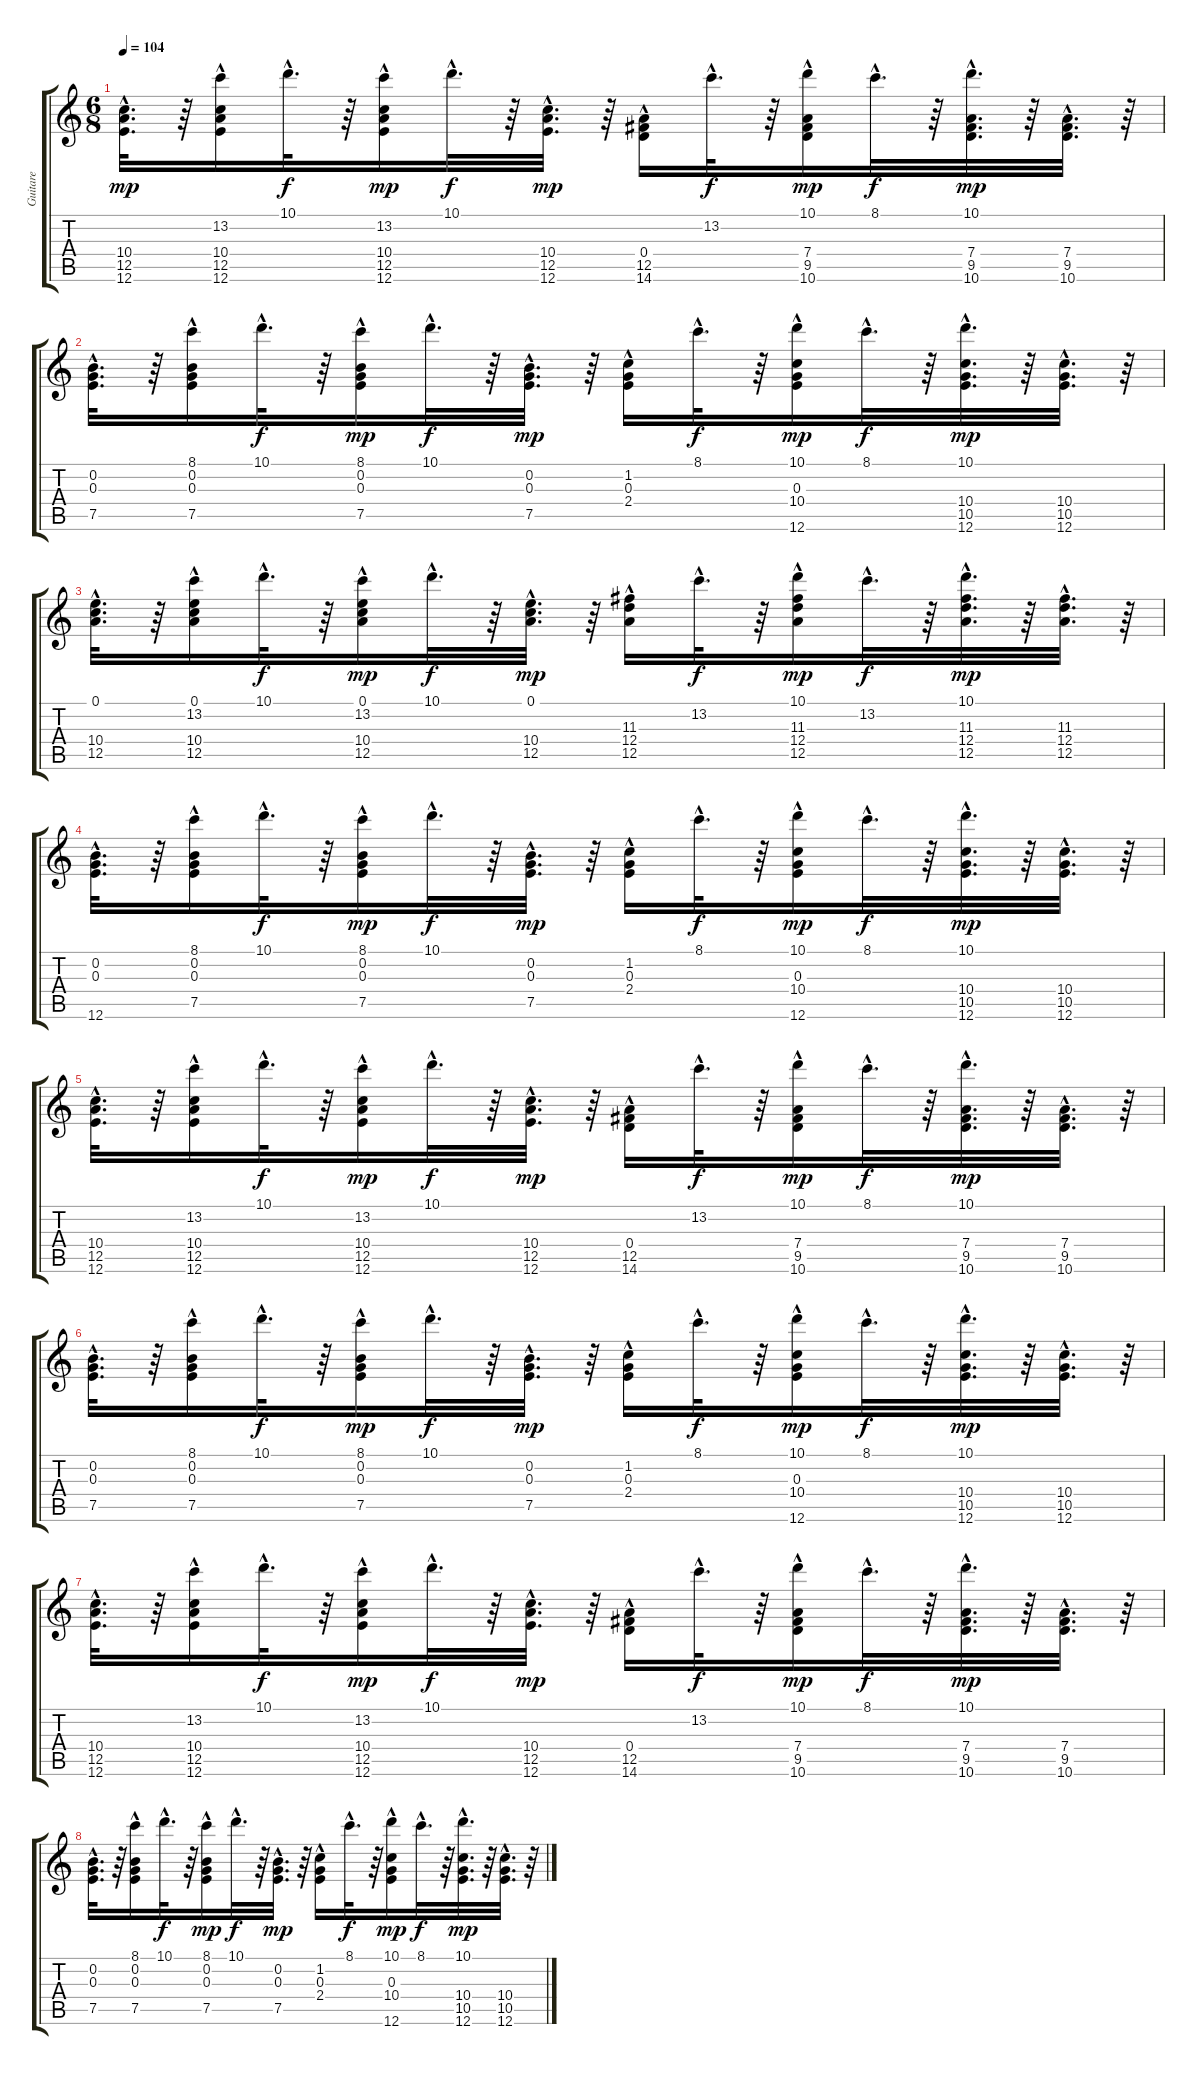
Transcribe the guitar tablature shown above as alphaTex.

\track ("Guitare" "Guitare") {instrument acousticguitarnylon}
\staff {score tabs}
\tuning (E4 B3 G3 D3 A2 E2) {hide}
\ts (6 8)
\tempo 104
\clef g2
\ks c
(10.4{hac} 12.5{hac} 12.6{hac}).32{d dy mp} r.64 (13.2{hac} 10.4 12.5 12.6{hac}).16 10.1{hac}.32{d dy f} r.64 (13.2{hac} 10.4{hac} 12.5 12.6).16{dy mp} 10.1{hac}.32{d dy f} r.64 (10.4{hac} 12.5{hac} 12.6{hac}).32{d dy mp} r.64 (0.4 12.5{hac} 14.6).16 13.2{hac}.32{d dy f} r.64 (10.1{hac} 7.4{hac} 9.5 10.6).16{dy mp} 8.1{hac}.32{d dy f} r.64 (10.1{hac} 7.4{hac} 9.5{hac} 10.6{hac}).32{d dy mp} r.64 (7.4{hac} 9.5{hac} 10.6{hac}).32{d} r.64 |
(0.2{hac} 0.3{hac} 7.5{hac}).32{d} r.64 (8.1{hac} 0.2{hac} 0.3 7.5).16 10.1{hac}.32{d dy f} r.64 (8.1{hac} 0.2{hac} 0.3 7.5).16{dy mp} 10.1{hac}.32{d dy f} r.64 (0.2{hac} 0.3{hac} 7.5{hac}).32{d dy mp} r.64 (1.2{hac} 0.3 2.4).16 8.1{hac}.32{d dy f} r.64 (10.1{hac} 0.3 10.4{hac} 12.6).16{dy mp} 8.1{hac}.32{d dy f} r.64 (10.1{hac} 10.4{hac} 10.5{hac} 12.6{hac}).32{d dy mp} r.64 (10.4{hac} 10.5{hac} 12.6{hac}).32{d} r.64 |
(0.1{hac} 10.4{hac} 12.5{hac}).32{d} r.64 (0.1{hac} 13.2{hac} 10.4 12.5).16 10.1{hac}.32{d dy f} r.64 (0.1 13.2{hac} 10.4{hac} 12.5).16{dy mp} 10.1{hac}.32{d dy f} r.64 (0.1{hac} 10.4{hac} 12.5{hac}).32{d dy mp} r.64 (11.3 12.4 12.5{hac}).16 13.2{hac}.32{d dy f} r.64 (10.1{hac} 11.3 12.4 12.5{hac}).16{dy mp} 13.2{hac}.32{d dy f} r.64 (10.1{hac} 11.3{hac} 12.4{hac} 12.5{hac}).32{d dy mp} r.64 (11.3{hac} 12.4{hac} 12.5{hac}).32{d} r.64 |
(0.2{hac} 0.3{hac} 12.6{hac}).32{d} r.64 (8.1{hac} 0.2{hac} 0.3 7.5).16 10.1{hac}.32{d dy f} r.64 (8.1{hac} 0.2{hac} 0.3 7.5).16{dy mp} 10.1{hac}.32{d dy f} r.64 (0.2{hac} 0.3{hac} 7.5{hac}).32{d dy mp} r.64 (1.2{hac} 0.3 2.4).16 8.1{hac}.32{d dy f} r.64 (10.1{hac} 0.3 10.4{hac} 12.6).16{dy mp} 8.1{hac}.32{d dy f} r.64 (10.1{hac} 10.4{hac} 10.5{hac} 12.6{hac}).32{d dy mp} r.64 (10.4{hac} 10.5{hac} 12.6{hac}).32{d} r.64 |
(10.4{hac} 12.5{hac} 12.6{hac}).32{d} r.64 (13.2{hac} 10.4 12.5 12.6{hac}).16 10.1{hac}.32{d dy f} r.64 (13.2{hac} 10.4{hac} 12.5 12.6).16{dy mp} 10.1{hac}.32{d dy f} r.64 (10.4{hac} 12.5{hac} 12.6{hac}).32{d dy mp} r.64 (0.4 12.5{hac} 14.6).16 13.2{hac}.32{d dy f} r.64 (10.1{hac} 7.4{hac} 9.5 10.6).16{dy mp} 8.1{hac}.32{d dy f} r.64 (10.1{hac} 7.4{hac} 9.5{hac} 10.6{hac}).32{d dy mp} r.64 (7.4{hac} 9.5{hac} 10.6{hac}).32{d} r.64 |
(0.2{hac} 0.3{hac} 7.5{hac}).32{d} r.64 (8.1{hac} 0.2{hac} 0.3 7.5).16 10.1{hac}.32{d dy f} r.64 (8.1{hac} 0.2{hac} 0.3 7.5).16{dy mp} 10.1{hac}.32{d dy f} r.64 (0.2{hac} 0.3{hac} 7.5{hac}).32{d dy mp} r.64 (1.2{hac} 0.3 2.4).16 8.1{hac}.32{d dy f} r.64 (10.1{hac} 0.3 10.4{hac} 12.6).16{dy mp} 8.1{hac}.32{d dy f} r.64 (10.1{hac} 10.4{hac} 10.5{hac} 12.6{hac}).32{d dy mp} r.64 (10.4{hac} 10.5{hac} 12.6{hac}).32{d} r.64 |
(10.4{hac} 12.5{hac} 12.6{hac}).32{d} r.64 (13.2{hac} 10.4 12.5 12.6{hac}).16 10.1{hac}.32{d dy f} r.64 (13.2{hac} 10.4{hac} 12.5 12.6).16{dy mp} 10.1{hac}.32{d dy f} r.64 (10.4{hac} 12.5{hac} 12.6{hac}).32{d dy mp} r.64 (0.4 12.5{hac} 14.6).16 13.2{hac}.32{d dy f} r.64 (10.1{hac} 7.4{hac} 9.5 10.6).16{dy mp} 8.1{hac}.32{d dy f} r.64 (10.1{hac} 7.4{hac} 9.5{hac} 10.6{hac}).32{d dy mp} r.64 (7.4{hac} 9.5{hac} 10.6{hac}).32{d} r.64 |
(0.2{hac} 0.3{hac} 7.5{hac}).32{d} r.64 (8.1{hac} 0.2{hac} 0.3 7.5).16 10.1{hac}.32{d dy f} r.64 (8.1{hac} 0.2{hac} 0.3 7.5).16{dy mp} 10.1{hac}.32{d dy f} r.64 (0.2{hac} 0.3{hac} 7.5{hac}).32{d dy mp} r.64 (1.2{hac} 0.3 2.4).16 8.1{hac}.32{d dy f} r.64 (10.1{hac} 0.3 10.4{hac} 12.6).16{dy mp} 8.1{hac}.32{d dy f} r.64 (10.1{hac} 10.4{hac} 10.5{hac} 12.6{hac}).32{d dy mp} r.64 (10.4{hac} 10.5{hac} 12.6{hac}).32{d} r.64
